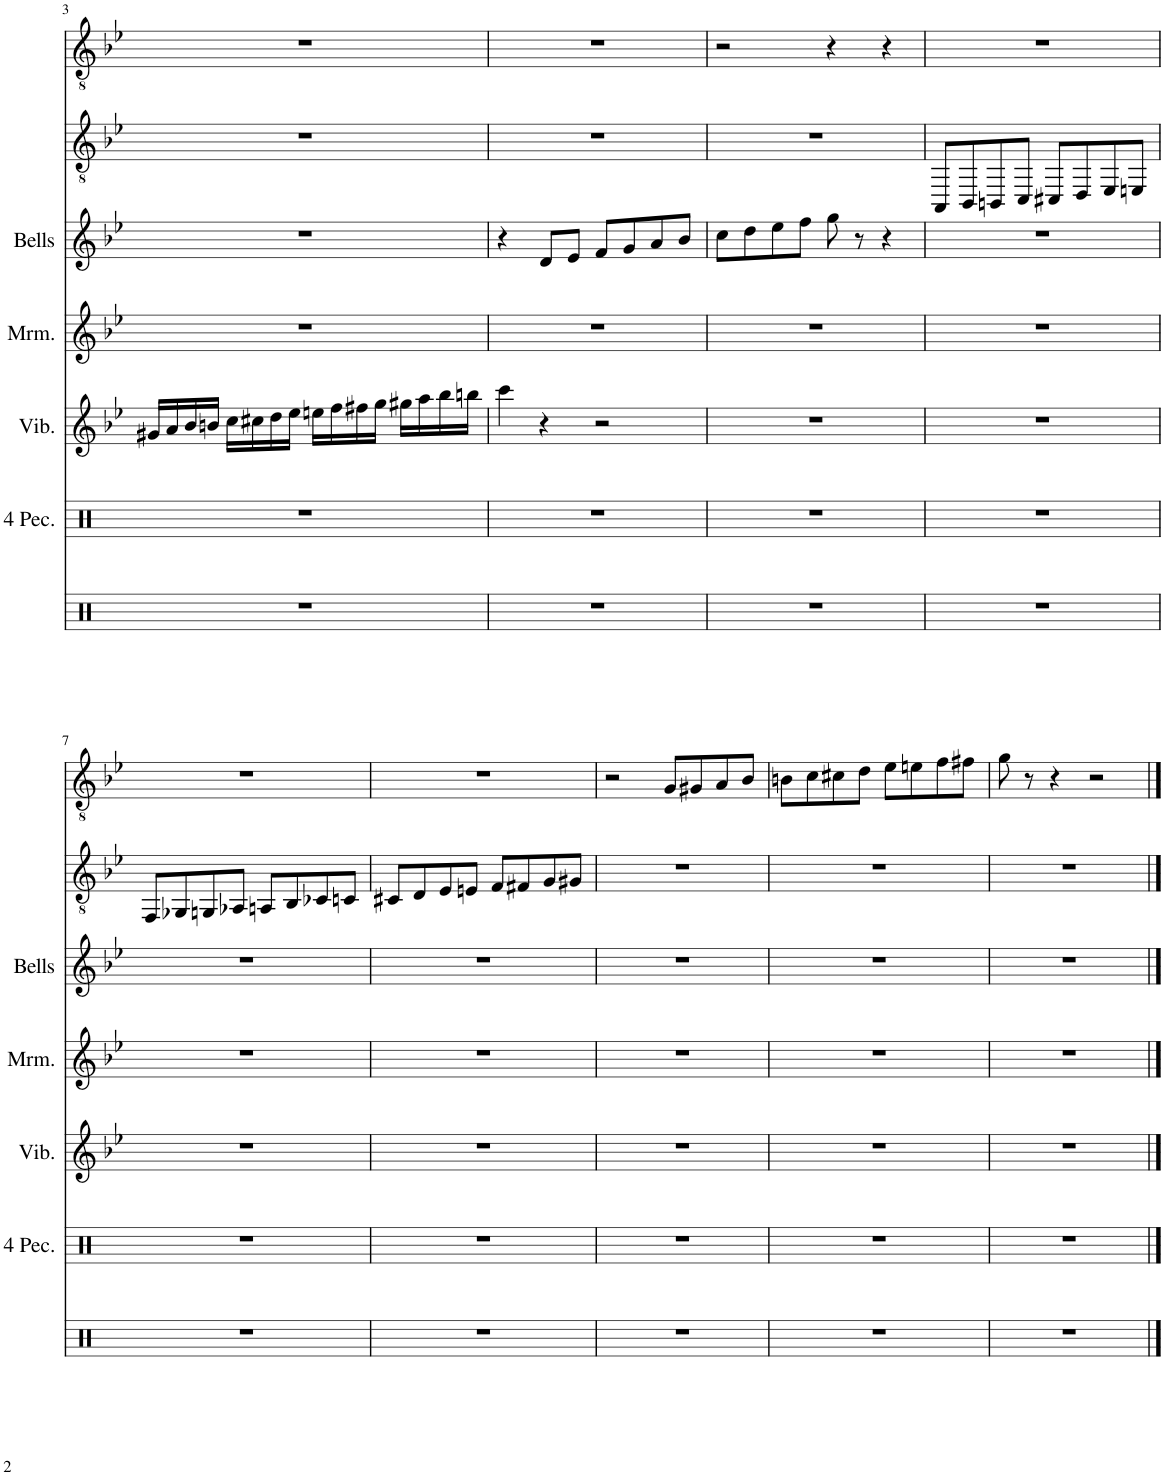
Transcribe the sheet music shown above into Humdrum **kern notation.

**kern	**kern	**kern	**kern	**kern	**kern	**kern
*part7	*part6	*part5	*part4	*part3	*part2	*part1
*staff7	*staff6	*staff5	*staff4	*staff3	*staff2	*staff1
*I"Drumset	*I"4-Way Percussion	*I"Vibraphone	*I"Marimba	*I"Tubular Bells	*I"Guitar 1	*I"Banjo 1
*	*I'4 Pec.	*I'Vib.	*I'Mrm.	*I'Bells	*	*
!!LO:PB:g=z
*clefX	*clefX	*clefG2	*clefG2	*clefG2	*clefGv2	*clefGv2
*k[b-e-]	*k[b-e-]	*k[b-e-]	*k[b-e-]	*k[b-e-]	*k[b-e-]	*k[b-e-]
*M4/4	*M4/4	*M4/4	*M4/4	*M4/4	*M4/4	*M4/4
=3	=3	=3	=3	=3	=3	=3
1r	1r	16g#X/LL	1r	1r	1r	1r
.	.	16a/	.	.	.	.
.	.	16b-/	.	.	.	.
.	.	16bn/JJ	.	.	.	.
.	.	16cc\LL	.	.	.	.
.	.	16cc#X\	.	.	.	.
.	.	16dd\	.	.	.	.
.	.	16ee-\JJ	.	.	.	.
.	.	16een\LL	.	.	.	.
.	.	16ff\	.	.	.	.
.	.	16ff#X\	.	.	.	.
.	.	16gg\JJ	.	.	.	.
.	.	16gg#X\LL	.	.	.	.
.	.	16aa\	.	.	.	.
.	.	16bb-\	.	.	.	.
.	.	16bbn\JJ	.	.	.	.
=4	=4	=4	=4	=4	=4	=4
1r	1r	4ccc\	1r	4r	1r	1r
.	.	4r	.	8d/L	.	.
.	.	.	.	8e-/J	.	.
.	.	2r	.	8f/L	.	.
.	.	.	.	8g/	.	.
.	.	.	.	8a/	.	.
.	.	.	.	8b-/J	.	.
=5	=5	=5	=5	=5	=5	=5
1r	1r	1r	1r	8cc\L	1r	2r
.	.	.	.	8dd\	.	.
.	.	.	.	8ee-\	.	.
.	.	.	.	8ff\J	.	.
.	.	.	.	8gg\	.	4r
.	.	.	.	8r	.	.
.	.	.	.	4r	.	4r
=6	=6	=6	=6	=6	=6	=6
1r	1r	1r	1r	1r	8AAA/L	1r
.	.	.	.	.	8BBB-/	.
.	.	.	.	.	8BBBn/	.
.	.	.	.	.	8CC/J	.
.	.	.	.	.	8CC#X/L	.
.	.	.	.	.	8DD/	.
.	.	.	.	.	8EE-/	.
.	.	.	.	.	8EEn/J	.
!!LO:LB:g=z
=7	=7	=7	=7	=7	=7	=7
1r	1r	1r	1r	1r	8FF/L	1r
.	.	.	.	.	8GG-X/	.
.	.	.	.	.	8GGn/	.
.	.	.	.	.	8AA-X/J	.
.	.	.	.	.	8AAn/L	.
.	.	.	.	.	8BB-/	.
.	.	.	.	.	8C-X/	.
.	.	.	.	.	8Cn/J	.
=8	=8	=8	=8	=8	=8	=8
1r	1r	1r	1r	1r	8C#X/L	1r
.	.	.	.	.	8D/	.
.	.	.	.	.	8E-/	.
.	.	.	.	.	8En/J	.
.	.	.	.	.	8F/L	.
.	.	.	.	.	8F#X/	.
.	.	.	.	.	8G/	.
.	.	.	.	.	8G#X/J	.
=9	=9	=9	=9	=9	=9	=9
1r	1r	1r	1r	1r	1r	2r
.	.	.	.	.	.	8G/L
.	.	.	.	.	.	8G#X/
.	.	.	.	.	.	8A/
.	.	.	.	.	.	8B-/J
=10	=10	=10	=10	=10	=10	=10
1r	1r	1r	1r	1r	1r	8Bn\L
.	.	.	.	.	.	8c\
.	.	.	.	.	.	8c#X\
.	.	.	.	.	.	8d\J
.	.	.	.	.	.	8e-\L
.	.	.	.	.	.	8en\
.	.	.	.	.	.	8f\
.	.	.	.	.	.	8f#X\J
=11	=11	=11	=11	=11	=11	=11
1r	1r	1r	1r	1r	1r	8g\
.	.	.	.	.	.	8r
.	.	.	.	.	.	4r
.	.	.	.	.	.	2r
==	==	==	==	==	==	==
*-	*-	*-	*-	*-	*-	*-
